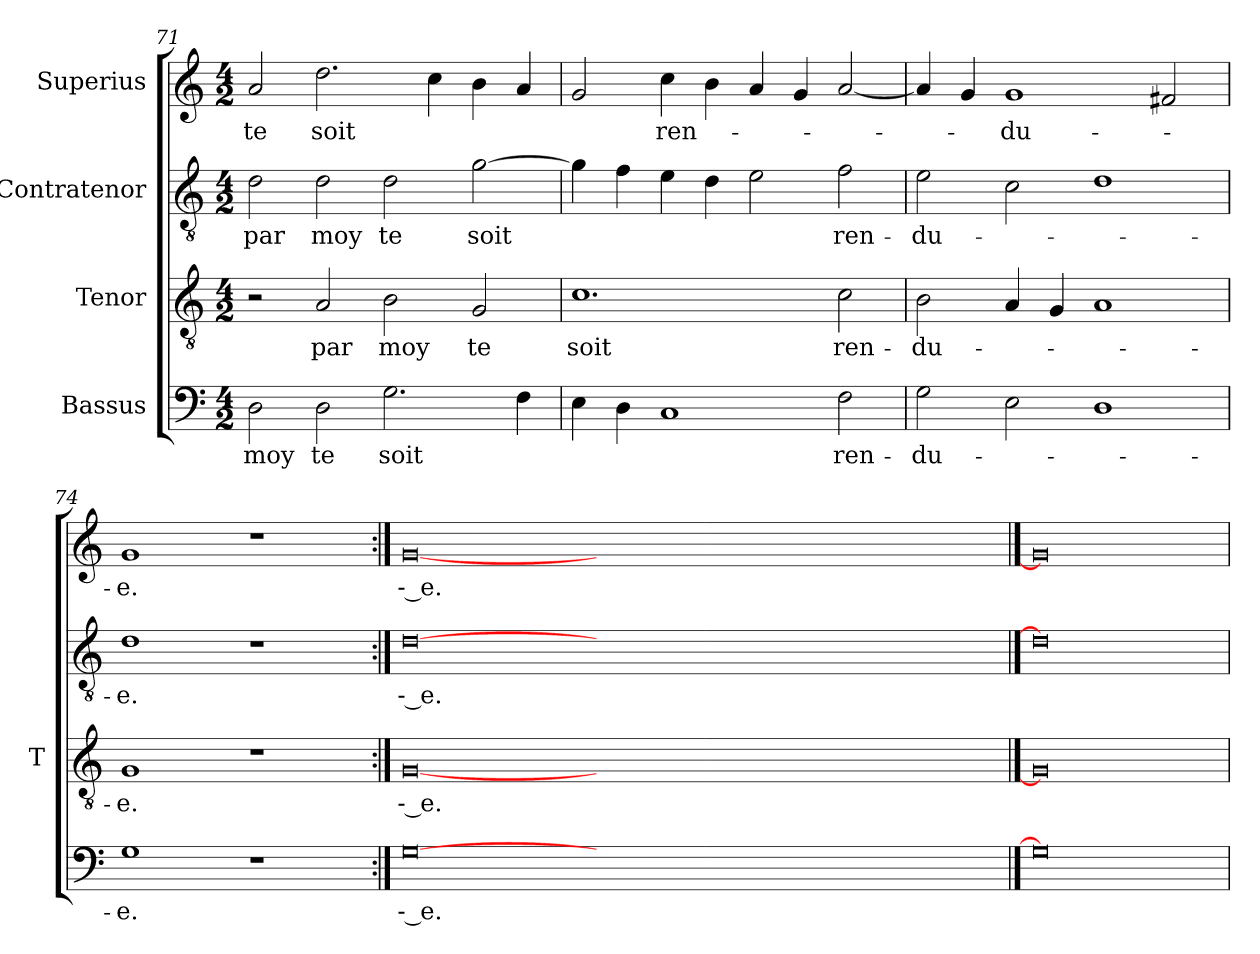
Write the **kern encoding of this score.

**kern	**text	**kern	**text	**kern	**text	**kern	**text
*part4	*part4	*part3	*part3	*part2	*part2	*part1	*part1
*staff4	*staff4	*staff3	*staff3	*staff2	*staff2	*staff1	*staff1
*I"Bassus	*	*I"Tenor	*	*I"Contratenor	*	*I"Superius	*
*	*	*I'T	*	*	*	*	*
*clefF4	*	*clefGv2	*	*clefGv2	*	*clefG2	*
*k[]	*	*k[]	*	*k[]	*	*k[]	*
*M4/2	*	*M4/2	*	*M4/2	*	*M4/2	*
=71	=71	=71	=71	=71	=71	=71	=71
2D	-moy	2r	.	2d	-par	2a	-te
2D	-te	2A	-par	2d	-moy	2.dd	-soit
2.G	-soit	2B	-moy	2d	-te	.	.
.	.	.	.	.	.	4cc	.
.	.	2G	-te	[2g	-soit	4b	.
4F	.	.	.	.	.	4a	.
=72	=72	=72	=72	=72	=72	=72	=72
4E	.	1.c	-soit	4g]	.	2g	.
4D	.	.	.	4f	.	.	.
1C	.	.	.	4e	.	4cc	ren-
.	.	.	.	4d	.	4b	.
.	.	.	.	2e	.	4a	.
.	.	.	.	.	.	4g	.
2F	ren-	2c	ren-	2f	ren-	[2a	.
=73	=73	=73	=73	=73	=73	=73	=73
2G	du-	2B	du-	2e	du-	4a]	.
.	.	.	.	.	.	4g	.
2E	.	4A	.	2c	.	1g	du-
.	.	4G	.	.	.	.	.
1D	.	1A	.	1d	.	.	.
.	.	.	.	.	.	2f#X	.
=74	=74	=74	=74	=74	=74	=74	=74
1G	-e.	1G	-e.	1d	-e.	1g	-e.
1r	.	1r	.	1r	.	1r	.
=75:|!	=75:|!	=75:|!	=75:|!	=75:|!	=75:|!	=75:|!	=75:|!
[0G	-- e.	[0G	-- e.	[0d	-- e.	[0g	-- e.
0ryy	.	0ryy	.	0ryy	.	0ryy	.
2ryy	.	2ryy	.	2ryy	.	2ryy	.
1ryy	.	1ryy	.	1ryy	.	1ryy	.
==76	==76	==76	==76	==76	==76	==76	==76
0G]	.	0G]	.	0d]	.	0g]	.
=	=	=	=	=	=	=	=
*-	*-	*-	*-	*-	*-	*-	*-
